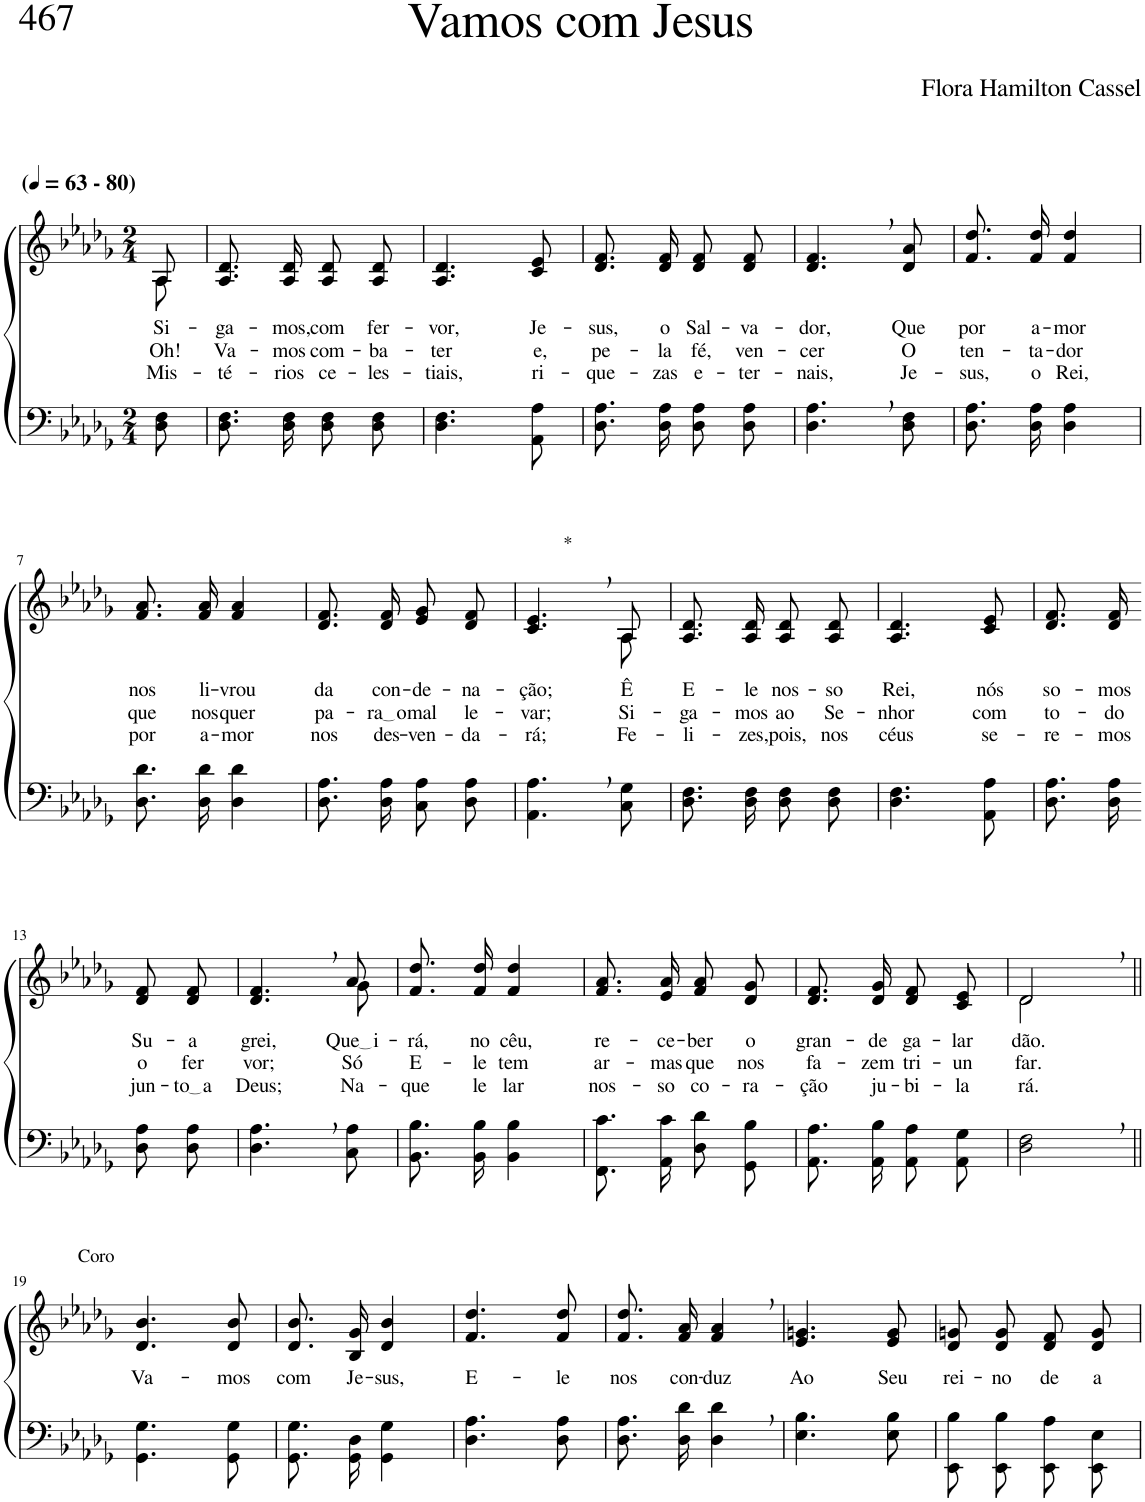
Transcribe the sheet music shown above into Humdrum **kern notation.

**kern	**kern	**text	**text	**text
*part2	*part1	*part1	*part1	*part1
*staff2	*staff1	*staff1	*staff1	*staff1
*I"Parte III e IV	*I"Parte I e II	*	*	*
*clefF4	*clefG2	*	*	*
*Trd-1c-2	*Trd-1c-2	*	*	*
*k[b-e-a-d-g-]	*k[b-e-a-d-g-]	*	*	*
*M2/4	*M2/4	*	*	*
*MM63	*MM63	*	*	*
=1	=1	=1	=1	=1
!	!LO:TX:a:B:t=(	!	!	!
!	!LO:TX:a:B:t=- 80)	!	!	!
!	!	!LO:LY:b	!LO:LY:b	!LO:LY:b
*	*^	*	*	*
8D-\ 8F\	8A-\	8A-/	Si-	Oh!	Mis-
=2	=2	=2	=2	=2	=2
!	!	!	!LO:LY:b	!LO:LY:b	!LO:LY:b
*	*v	*v	*	*	*
8.D-\ 8.F\L	8.A-/ 8.d-/L	-ga-	Va-	-té-
!	!	!LO:LY:b	!LO:LY:b	!LO:LY:b
16D-\ 16F\Jk	16A-/ 16d-/Jk	-mos,	-mos	-rios
!	!	!LO:LY:b	!LO:LY:b	!LO:LY:b
8D-\ 8F\L	8A-/ 8d-/L	com	com-	ce-
!	!	!LO:LY:b	!LO:LY:b	!LO:LY:b
8D-\ 8F\J	8A-/ 8d-/J	fer-	-ba-	-les-
=3	=3	=3	=3	=3
!	!	!LO:LY:b	!LO:LY:b	!LO:LY:b
4.D-\ 4.F\	4.A-/ 4.d-/	-vor,	-ter	-tiais,
!	!	!LO:LY:b	!LO:LY:b	!LO:LY:b
8AA-\ 8A-\	8c/ 8e-/	Je-	e,	ri-
=4	=4	=4	=4	=4
!	!	!LO:LY:b	!LO:LY:b	!LO:LY:b
8.D-\ 8.A-\L	8.d-/ 8.f/L	-sus,	pe-	-que-
!	!	!LO:LY:b	!LO:LY:b	!LO:LY:b
16D-\ 16A-\Jk	16d-/ 16f/Jk	o	-la	-zas
!	!	!LO:LY:b	!LO:LY:b	!LO:LY:b
8D-\ 8A-\L	8d-/ 8f/L	Sal-	fé,	e-
!	!	!LO:LY:b	!LO:LY:b	!LO:LY:b
8D-\ 8A-\J	8d-/ 8f/J	-va-	ven-	-ter-
=5	=5	=5	=5	=5
!	!	!LO:LY:b	!LO:LY:b	!LO:LY:b
4.D-\, 4.A-\,	4.d-/, 4.f/,	-dor,	-cer	-nais,
!	!	!LO:LY:b	!LO:LY:b	!LO:LY:b
8D-\ 8F\	8d-/ 8a-/	Que	O	Je-
=6	=6	=6	=6	=6
!	!	!LO:LY:b	!LO:LY:b	!LO:LY:b
8.D-\ 8.A-\L	8.f/ 8.dd-/L	por	ten-	-sus,
!	!	!LO:LY:b	!LO:LY:b	!LO:LY:b
16D-\ 16A-\Jk	16f/ 16dd-/Jk	a-	-ta-	o
!	!	!LO:LY:b	!LO:LY:b	!LO:LY:b
4D-\ 4A-\	4f/ 4dd-/	-mor	-dor	Rei,
!!LO:LB:g=z
=7	=7	=7	=7	=7
!	!	!LO:LY:b	!LO:LY:b	!LO:LY:b
8.D-\ 8.d-\L	8.f/ 8.a-/L	nos	que	por
!	!	!LO:LY:b	!LO:LY:b	!LO:LY:b
16D-\ 16d-\Jk	16f/ 16a-/Jk	li-	nos	a-
!	!	!LO:LY:b	!LO:LY:b	!LO:LY:b
4D-\ 4d-\	4f/ 4a-/	-vrou	quer	-mor
=8	=8	=8	=8	=8
!	!	!LO:LY:b	!LO:LY:b	!LO:LY:b
8.D-\ 8.A-\L	8.d-/ 8.f/L	da	pa-	nos
!	!	!LO:LY:b	!LO:LY:b	!LO:LY:b
16D-\ 16A-\Jk	16d-/ 16f/Jk	con-	ra o	des-
!	!	!LO:LY:b	!LO:LY:b	!LO:LY:b
8C\ 8A-\L	8e-/ 8g-/L	-de-	mal	-ven-
!	!	!LO:LY:b	!LO:LY:b	!LO:LY:b
8D-\ 8A-\J	8d-/ 8f/J	-na-	le-	-da-
=9	=9	=9	=9	=9
!	!LO:TX:a:t=*	!	!	!
!	!	!LO:LY:b	!LO:LY:b	!LO:LY:b
*	*^	*	*	*
4.AA-\, 4.A-\,	4.c/, 4.e-/,	4.ryy	-ção;	-var;	-rá;
!	!	!	!LO:LY:b	!LO:LY:b	!LO:LY:b
8C\ 8G-\	8A-/	8A-\	Ê	Si-	Fe-
=10	=10	=10	=10	=10	=10
!	!	!	!LO:LY:b	!LO:LY:b	!LO:LY:b
*	*v	*v	*	*	*
8.D-\ 8.F\L	8.A-/ 8.d-/L	E-	-ga-	-li-
!	!	!LO:LY:b	!LO:LY:b	!LO:LY:b
16D-\ 16F\Jk	16A-/ 16d-/Jk	-le	-mos	-zes,
!	!	!LO:LY:b	!LO:LY:b	!LO:LY:b
8D-\ 8F\L	8A-/ 8d-/L	nos-	ao	pois,
!	!	!LO:LY:b	!LO:LY:b	!LO:LY:b
8D-\ 8F\J	8A-/ 8d-/J	-so	Se-	nos
=11	=11	=11	=11	=11
!	!	!LO:LY:b	!LO:LY:b	!LO:LY:b
4.D-\ 4.F\	4.A-/ 4.d-/	Rei,	-nhor	céus
!	!	!LO:LY:b	!LO:LY:b	!LO:LY:b
8AA-\ 8A-\	8c/ 8e-/	nós	com	se-
=12	=12	=12	=12	=12
!	!	!LO:LY:b	!LO:LY:b	!LO:LY:b
8.D-\ 8.A-\L	8.d-/ 8.f/L	so-	to-	-re-
!	!	!LO:LY:b	!LO:LY:b	!LO:LY:b
16D-\ 16A-\Jk	16d-/ 16f/Jk	-mos	-do	-mos
!!LO:LB:g=z
=13-	=13-	=13-	=13-	=13-
!	!	!LO:LY:b	!LO:LY:b	!LO:LY:b
8D-\ 8A-\L	8d-/ 8f/L	Su-	o	jun-
!	!	!LO:LY:b	!LO:LY:b	!LO:LY:b
8D-\ 8A-\J	8d-/ 8f/J	-a	fer-	to a
=14	=14	=14	=14	=14
*	*^	*	*	*
!	!	!	!LO:LY:b	!LO:LY:b	!LO:LY:b
4.D-\, 4.A-\,	4.ryy	4.d-/ 4.f/	grei,	-vor;	Deus;
!	!	!	!LO:LY:b	!LO:LY:b	!LO:LY:b
8C\ 8A-\	8g-\	8a-/	Que i	Só	Na-
=15	=15	=15	=15	=15	=15
!	!	!	!LO:LY:b	!LO:LY:b	!LO:LY:b
*	*v	*v	*	*	*
8.BB-\ 8.B-\L	8.f/ 8.dd-/L	-rá,	E-	-que
!	!	!LO:LY:b	!LO:LY:b	!LO:LY:b
16BB-\ 16B-\Jk	16f/ 16dd-/Jk	no	-le	le
!	!	!LO:LY:b	!LO:LY:b	!LO:LY:b
4BB-\ 4B-\	4f/ 4dd-/	cêu,	tem	lar
=16	=16	=16	=16	=16
!	!	!LO:LY:b	!LO:LY:b	!LO:LY:b
8.FF\ 8.c\L	8.f/ 8.a-/L	re-	ar-	nos-
!	!	!LO:LY:b	!LO:LY:b	!LO:LY:b
16AA-\ 16c\Jk	16e-/ 16a-/Jk	-ce-	-mas	-so
!	!	!LO:LY:b	!LO:LY:b	!LO:LY:b
8D-\ 8d-\L	8f/ 8a-/L	-ber	que	co-
!	!	!LO:LY:b	!LO:LY:b	!LO:LY:b
8GG-\ 8B-\J	8d-/ 8g-/J	o	nos	-ra-
=17	=17	=17	=17	=17
!	!	!LO:LY:b	!LO:LY:b	!LO:LY:b
8.AA-\ 8.A-\L	8.d-/ 8.f/L	gran-	fa-	-ção
!	!	!LO:LY:b	!LO:LY:b	!LO:LY:b
16AA-\ 16B-\Jk	16d-/ 16g-/Jk	-de	-zem	ju-
!	!	!LO:LY:b	!LO:LY:b	!LO:LY:b
8AA-\ 8A-\L	8d-/ 8f/L	ga-	tri-	-bi-
!	!	!LO:LY:b	!LO:LY:b	!LO:LY:b
8AA-\ 8G-\J	8c/ 8e-/J	-lar-	-un-	-la-
=18	=18	=18	=18	=18
*	*^	*	*	*
!	!	!	!LO:LY:b	!LO:LY:b	!LO:LY:b
2D-\, 2F\,	2d-,/	2d-\	-dão.	-far.	-rá.
!!LO:LB:g=z
=19||	=19||	=19||	=19||	=19||	=19||
!	!LO:TX:a:t=Coro	!	!	!	!
!	!	!	!LO:LY:b	!	!
*	*v	*v	*	*	*
4.GG-\ 4.G-\	4.d-/ 4.b-/	Va-	.	.
!	!	!LO:LY:b	!	!
8GG-\ 8G-\	8d-/ 8b-/	-mos	.	.
=20	=20	=20	=20	=20
!	!	!LO:LY:b	!	!
8.GG-/ 8.G-/L	8.d-/ 8.b-/L	com	.	.
!	!	!LO:LY:b	!	!
16GG-/ 16D-/Jk	16B-/ 16g-/Jk	Je-	.	.
!	!	!LO:LY:b	!	!
4GG-\ 4G-\	4d-/ 4b-/	-sus,	.	.
=21	=21	=21	=21	=21
!	!	!LO:LY:b	!	!
4.D-\ 4.A-\	4.f/ 4.dd-/	E-	.	.
!	!	!LO:LY:b	!	!
8D-\ 8A-\	8f/ 8dd-/	-le	.	.
=22	=22	=22	=22	=22
!	!	!LO:LY:b	!	!
8.D-\ 8.A-\L	8.f/ 8.dd-/L	nos	.	.
!	!	!LO:LY:b	!	!
16D-\ 16d-\Jk	16f/ 16a-/Jk	con-	.	.
!	!	!LO:LY:b	!	!
4D-\, 4d-\,	4f/, 4a-/,	-duz	.	.
=23	=23	=23	=23	=23
!	!	!LO:LY:b	!	!
4.E-\ 4.B-\	4.e-/ 4.gn/	Ao	.	.
!	!	!LO:LY:b	!	!
8E-\ 8B-\	8e-/ 8g/	Seu	.	.
=24	=24	=24	=24	=24
!	!	!LO:LY:b	!	!
8EE-/ 8B-/L	8d-/ 8gn/L	rei-	.	.
!	!	!LO:LY:b	!	!
8EE-/ 8B-/J	8d-/ 8g/J	-no	.	.
!	!	!LO:LY:b	!	!
8EE-/ 8A-/L	8d-/ 8f/L	de	.	.
!	!	!LO:LY:b	!	!
8EE-/ 8E-/J	8d-/ 8g/J	a-	.	.
=	=	=	=	=
*-	*-	*-	*-	*-
